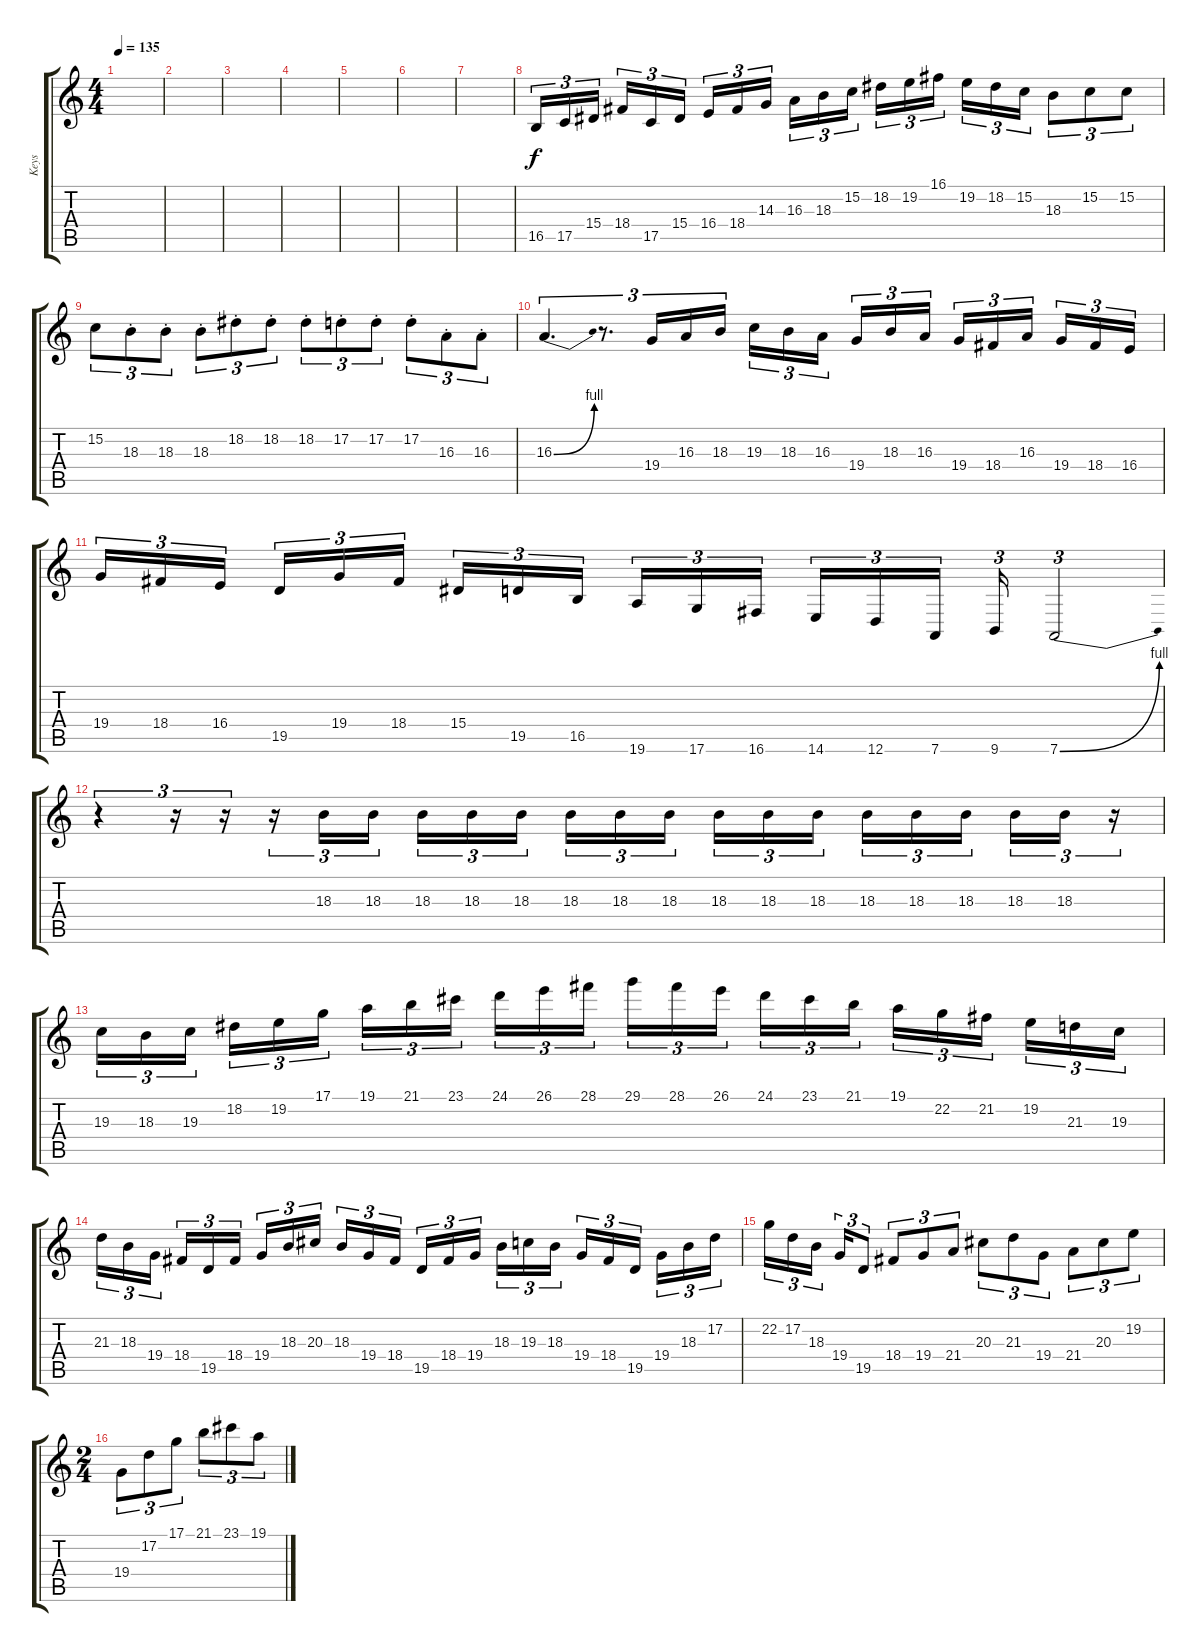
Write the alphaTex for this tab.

\track ("Keys" "Keys") {instrument stringensemble1}
\staff {score tabs}
\tuning (D4 A3 F3 C3 G2 D2) {hide}
\ts (4 4)
\tempo 135
\clef g2
\ks c
|
|
|
|
|
|
|
16.5.16{tu (3 2) instrument lead2sawtooth} 17.5.16{tu (3 2)} 15.4.16{tu (3 2) beam splitsecondary} 18.4.16{tu (3 2)} 17.5.16{tu (3 2)} 15.4.16{tu (3 2)} 16.4.16{tu (3 2)} 18.4.16{tu (3 2)} 14.3.16{tu (3 2) beam splitsecondary} 16.3.16{tu (3 2)} 18.3.16{tu (3 2)} 15.2.16{tu (3 2)} 18.2.16{tu (3 2)} 19.2.16{tu (3 2)} 16.1.16{tu (3 2) beam splitsecondary} 19.2.16{tu (3 2)} 18.2.16{tu (3 2)} 15.2.16{tu (3 2)} 18.3.8{tu (3 2)} 15.2.8{tu (3 2)} 15.2.8{tu (3 2)} |
15.2.8{tu (3 2)} 18.3{st}.8{tu (3 2)} 18.3{st}.8{tu (3 2)} 18.3{st}.8{tu (3 2)} 18.2{st}.8{tu (3 2)} 18.2{st}.8{tu (3 2)} 18.2{st}.8{tu (3 2)} 17.2{st}.8{tu (3 2)} 17.2{st}.8{tu (3 2)} 17.2{st}.8{tu (3 2)} 16.3{st}.8{tu (3 2)} 16.3{st}.8{tu (3 2)} |
16.3{be (bend 0 0 60 4)}.4{d tu (3 2)} r.8{d tu (3 2)} 19.4.16{tu (3 2)} 16.3.16{tu (3 2)} 18.3.16{tu (3 2)} 19.3.16{tu (3 2)} 18.3.16{tu (3 2)} 16.3.16{tu (3 2) beam splitsecondary} 19.4.16{tu (3 2)} 18.3.16{tu (3 2)} 16.3.16{tu (3 2)} 19.4.16{tu (3 2)} 18.4.16{tu (3 2)} 16.3.16{tu (3 2) beam splitsecondary} 19.4.16{tu (3 2)} 18.4.16{tu (3 2)} 16.4.16{tu (3 2)} |
19.4.16{tu (3 2)} 18.4.16{tu (3 2)} 16.4.16{tu (3 2) beam splitsecondary} 19.5.16{tu (3 2)} 19.4.16{tu (3 2)} 18.4.16{tu (3 2)} 15.4.16{tu (3 2)} 19.5.16{tu (3 2)} 16.5.16{tu (3 2) beam splitsecondary} 19.6.16{tu (3 2)} 17.6.16{tu (3 2)} 16.6.16{tu (3 2)} 14.6.16{tu (3 2)} 12.6.16{tu (3 2)} 7.6.16{tu (3 2) beam splitsecondary} 9.6.16{tu (3 2)} 7.6{be (bend 0 0 60 4)}.2{tu (3 2)} |
r.4{tu (3 2)} r.16{tu (3 2)} r.16{tu (3 2)} r.16{tu (3 2)} 18.3.16{tu (3 2)} 18.3.16{tu (3 2) beam splitsecondary} 18.3.16{tu (3 2)} 18.3.16{tu (3 2)} 18.3.16{tu (3 2)} 18.3.16{tu (3 2)} 18.3.16{tu (3 2)} 18.3.16{tu (3 2) beam splitsecondary} 18.3.16{tu (3 2)} 18.3.16{tu (3 2)} 18.3.16{tu (3 2)} 18.3.16{tu (3 2)} 18.3.16{tu (3 2)} 18.3.16{tu (3 2) beam splitsecondary} 18.3.16{tu (3 2)} 18.3.16{tu (3 2)} r.16{tu (3 2)} |
19.3.16{tu (3 2)} 18.3.16{tu (3 2)} 19.3.16{tu (3 2) beam splitsecondary} 18.2.16{tu (3 2)} 19.2.16{tu (3 2)} 17.1.16{tu (3 2)} 19.1.16{tu (3 2)} 21.1.16{tu (3 2)} 23.1.16{tu (3 2) beam splitsecondary} 24.1.16{tu (3 2)} 26.1.16{tu (3 2)} 28.1.16{tu (3 2)} 29.1.16{tu (3 2)} 28.1.16{tu (3 2)} 26.1.16{tu (3 2) beam splitsecondary} 24.1.16{tu (3 2)} 23.1.16{tu (3 2)} 21.1.16{tu (3 2)} 19.1.16{tu (3 2)} 22.2.16{tu (3 2)} 21.2.16{tu (3 2) beam splitsecondary} 19.2.16{tu (3 2)} 21.3.16{tu (3 2)} 19.3.16{tu (3 2)} |
21.3.16{tu (3 2)} 18.3.16{tu (3 2)} 19.4.16{tu (3 2) beam splitsecondary} 18.4.16{tu (3 2)} 19.5.16{tu (3 2)} 18.4.16{tu (3 2)} 19.4.16{tu (3 2)} 18.3.16{tu (3 2)} 20.3.16{tu (3 2) beam splitsecondary} 18.3.16{tu (3 2)} 19.4.16{tu (3 2)} 18.4.16{tu (3 2)} 19.5.16{tu (3 2)} 18.4.16{tu (3 2)} 19.4.16{tu (3 2) beam splitsecondary} 18.3.16{tu (3 2)} 19.3.16{tu (3 2)} 18.3.16{tu (3 2)} 19.4.16{tu (3 2)} 18.4.16{tu (3 2)} 19.5.16{tu (3 2) beam splitsecondary} 19.4.16{tu (3 2)} 18.3.16{tu (3 2)} 17.2.16{tu (3 2)} |
22.2.16{tu (3 2)} 17.2.16{tu (3 2)} 18.3.16{tu (3 2) beam splitsecondary} 19.4.16{tu (3 2)} 19.5.8{tu (3 2)} 18.4.8{tu (3 2)} 19.4.8{tu (3 2)} 21.4.8{tu (3 2)} 20.3.8{tu (3 2)} 21.3.8{tu (3 2)} 19.4.8{tu (3 2)} 21.4.8{tu (3 2)} 20.3.8{tu (3 2)} 19.2.8{tu (3 2)} |
\ts (2 4)
19.4.8{tu (3 2)} 17.2.8{tu (3 2)} 17.1.8{tu (3 2)} 21.1.8{tu (3 2)} 23.1.8{tu (3 2)} 19.1.8{tu (3 2)}
